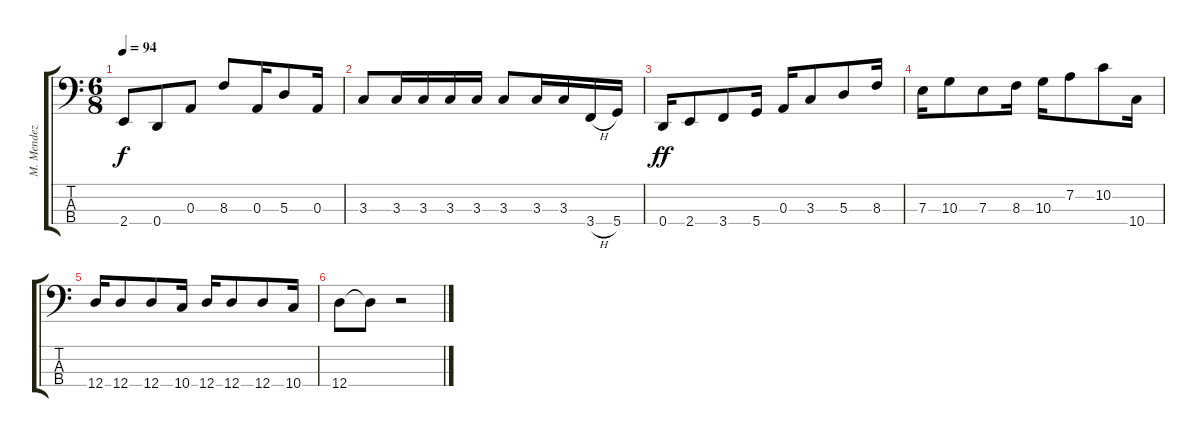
\track ("M. Mendez" "M. Mendez") {instrument electricbassfinger}
\staff {score tabs}
\tuning (G2 D2 A1 D1) {hide}
\ts (6 8)
\tempo 94
\clef f4
\ks c
2.4.8{dy f} 0.4.8 0.3.8 8.3.8 0.3.16 5.3.8 0.3.16 |
3.3.8 3.3.16 3.3.16 3.3.16 3.3.16 3.3.8 3.3.16 3.3.16 3.4{h}.16 5.4.16 |
0.4.16{dy ff} 2.4.8 3.4.8 5.4.16 0.3.16 3.3.8 5.3.8 8.3.16 |
7.3.16 10.3.8 7.3.8 8.3.16 10.3.16 7.2.8 10.2.8 10.4.16 |
12.4.16 12.4.8 12.4.8 10.4.16 12.4.16 12.4.8 12.4.8 10.4.16 |
12.4.8 12.4{t}.8 r.2
